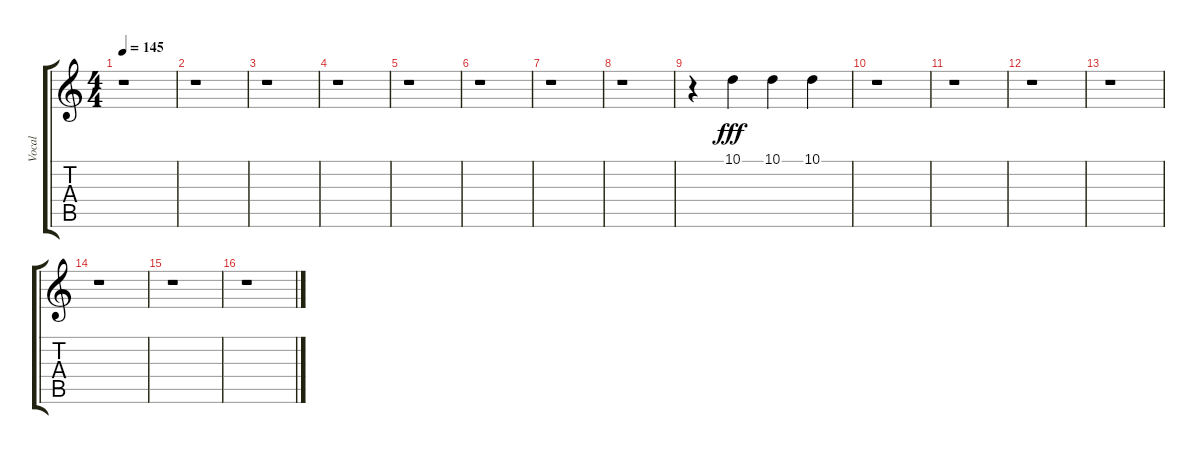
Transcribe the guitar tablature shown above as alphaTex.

\track ("Vocal " "Vocal ") {instrument oboe}
\staff {score tabs}
\tuning (E4 B3 G3 D3 A2 E2) {hide}
\ts (4 4)
\tempo 145
\clef g2
\ks c
r.1{dy fff instrument oboe} |
r.1 |
r.1 |
r.1 |
r.1 |
r.1 |
r.1 |
r.1 |
r.4 10.1.4 10.1.4 10.1.4 |
r.1 |
r.1 |
r.1 |
r.1 |
r.1 |
r.1 |
r.1
